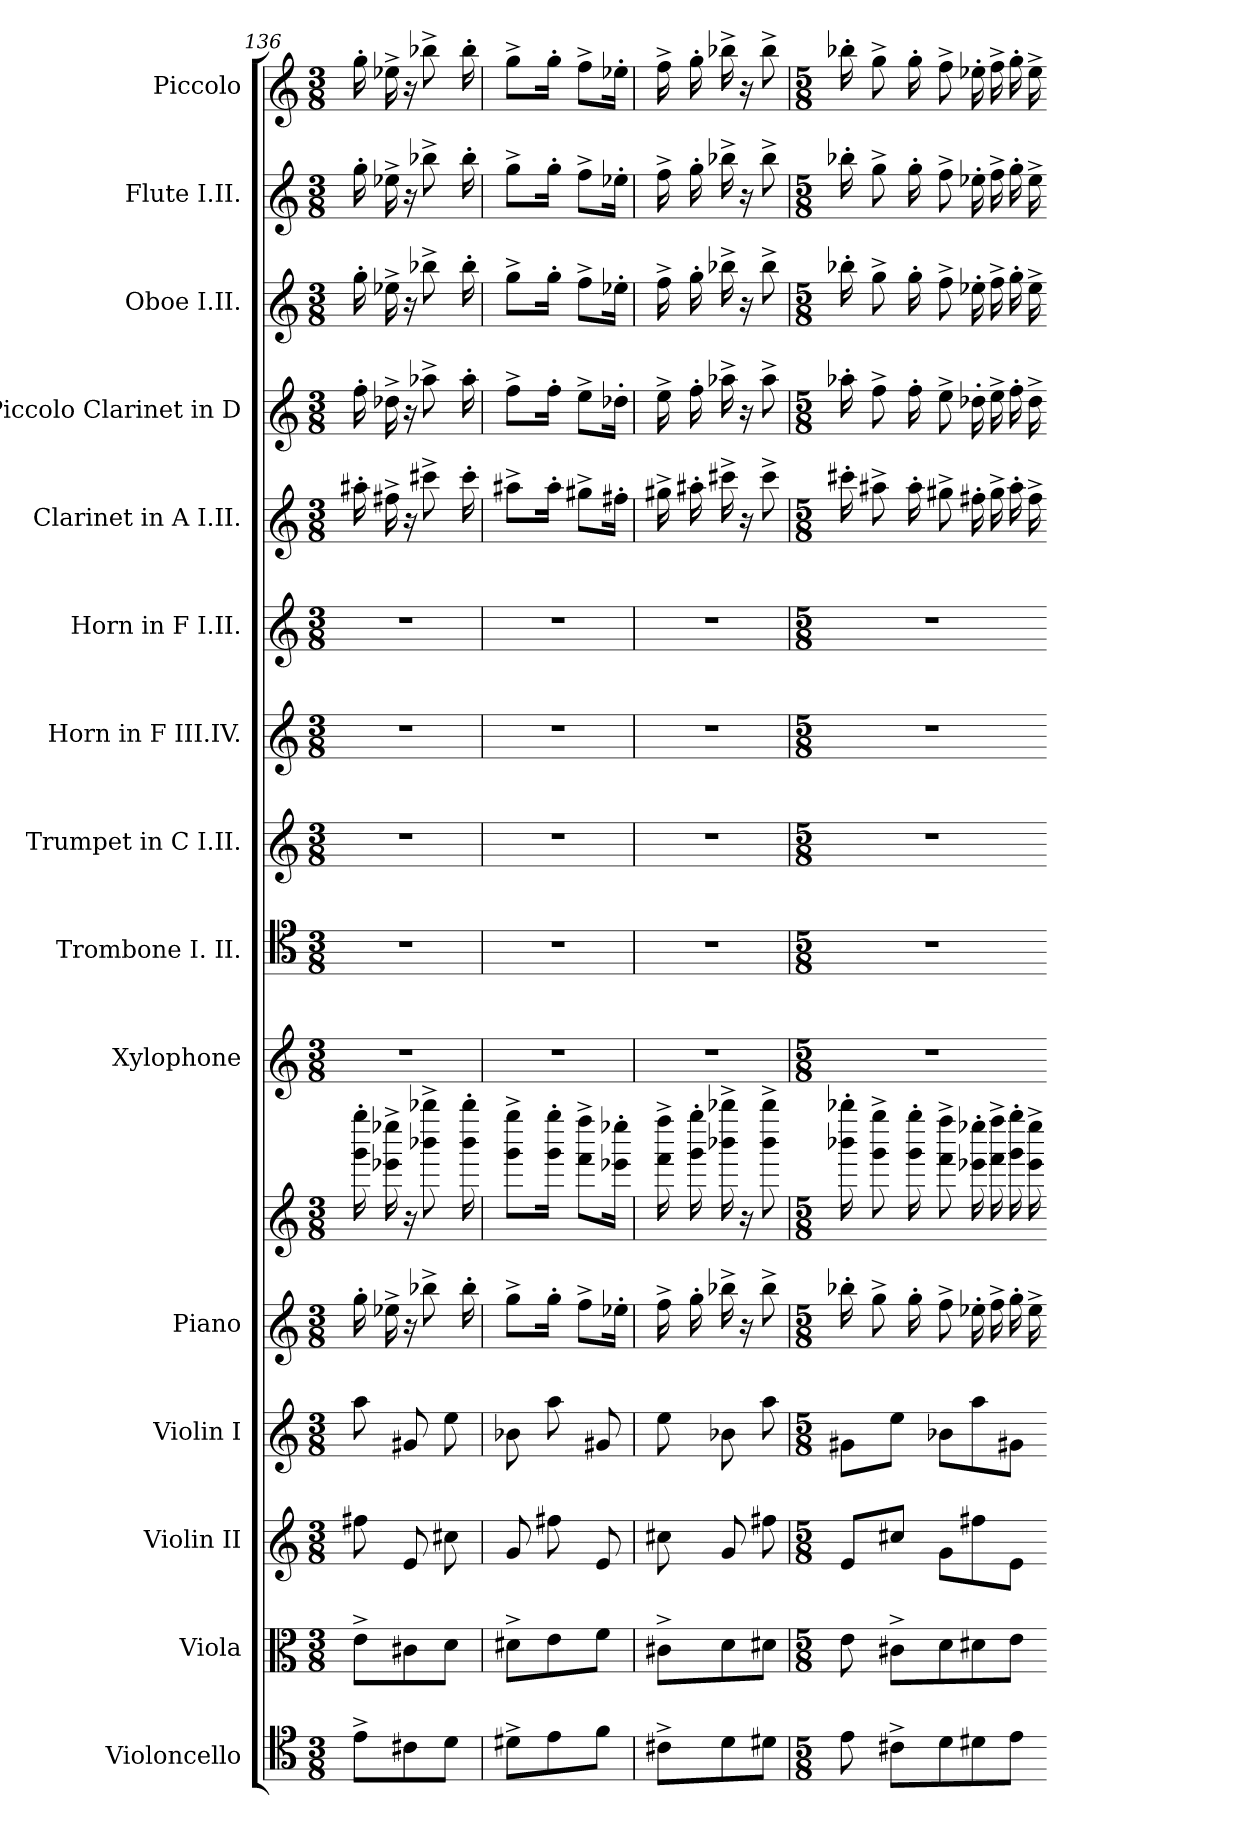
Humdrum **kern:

**kern	**kern	**kern	**kern	**kern	**kern	**kern	**kern	**kern	**kern	**kern	**kern	**kern	**kern	**kern	**kern
*part15	*part14	*part13	*part12	*part11	*part11	*part10	*part9	*part8	*part7	*part6	*part5	*part4	*part3	*part2	*part1
*staff16	*staff15	*staff14	*staff13	*staff12	*staff11	*staff10	*staff9	*staff8	*staff7	*staff6	*staff5	*staff4	*staff3	*staff2	*staff1
*I"Violoncello	*I"Viola	*I"Violin II	*I"Violin I	*I"Piano	*	*I"Xylophone	*I"Trombone I. II.	*I"Trumpet in C I.II.	*I"Horn in F III.IV.	*I"Horn in F I.II.	*I"Clarinet in A I.II.	*I" Piccolo Clarinet in D	*I"Oboe I.II.	*I"Flute I.II.	*I"Piccolo
*I'Vc.	*I'Vla.	*I'Vln. II	*I'Vln. I	*I'Pno.	*	*I'Xyl.	*I'Tbn.	*	*I'Hn.	*I'Hn.	*	*	*I'Ob.	*I'Fl.	*I'Picc.
*clefC4	*clefC3	*clefG2	*clefG2	*clefG2	*clefG2	*clefG2	*clefC4	*clefG2	*clefG2	*clefG2	*clefG2	*clefG2	*clefG2	*clefG2	*clefG2
*	*	*	*	*	*	*ITrd-7c-12	*	*	*ITrd4c7	*ITrd4c7	*ITrd2c3	*ITrd-1c-2	*	*	*ITrd-7c-12
*k[]	*k[]	*k[]	*k[]	*k[]	*k[]	*k[]	*k[]	*k[]	*	*	*	*	*k[]	*k[]	*k[]
*M3/8	*M3/8	*M3/8	*M3/8	*M3/8	*M3/8	*M3/8	*M3/8	*M3/8	*M3/8	*M3/8	*M3/8	*M3/8	*M3/8	*M3/8	*M3/8
=136	=136	=136	=136	=136	=136	=136	=136	=136	=136	=136	=136	=136	=136	=136	=136
8e^L	8e^L	8ff#X	8aa	16gg'	16ggg' 16gggg'	8%3r	8%3r	8%3r	8%3r	8%3r	16ff##X'	16gg'	16gg'	16gg'	16ggg'
.	.	.	.	16ee-X^	16eee-X^ 16eeee-X^	.	.	.	.	.	16dd#X^	16ee-X^	16ee-X^	16ee-X^	16eee-X^
8c#X	8c#X	8e	8g#X	16r	16r	.	.	.	.	.	16r	16r	16r	16r	16r
.	.	.	.	8bb-X^	8bbb-X^ 8bbbb-X^	.	.	.	.	.	8aa#X^	8bb-X^	8bb-X^	8bb-X^	8bbb-X^
8dJ	8dJ	8cc#X	8ee	.	.	.	.	.	.	.	.	.	.	.	.
.	.	.	.	16bb-'	16bbb-' 16bbbb-'	.	.	.	.	.	16aa#'	16bb-'	16bb-'	16bb-'	16bbb-'
=137	=137	=137	=137	=137	=137	=137	=137	=137	=137	=137	=137	=137	=137	=137	=137
8d#X^L	8d#X^L	8g	8b-X	8gg^L	8ggg^ 8gggg^L	8%3r	8%3r	8%3r	8%3r	8%3r	8ff##X^L	8gg^L	8gg^L	8gg^L	8ggg^L
8e	8e	8ff#X	8aa	16gg'Jk	16ggg' 16gggg'Jk	.	.	.	.	.	16ff##'Jk	16gg'Jk	16gg'Jk	16gg'Jk	16ggg'Jk
.	.	.	.	8ff^L	8fff^ 8ffff^L	.	.	.	.	.	8ee#X^L	8ff^L	8ff^L	8ff^L	8fff^L
8fJ	8fJ	8e	8g#X/	.	.	.	.	.	.	.	.	.	.	.	.
.	.	.	.	16ee-X'Jk	16eee-X' 16eeee-X'Jk	.	.	.	.	.	16dd#X'Jk	16ee-X'Jk	16ee-X'Jk	16ee-X'Jk	16eee-X'Jk
=138	=138	=138	=138	=138	=138	=138	=138	=138	=138	=138	=138	=138	=138	=138	=138
8c#X^L	8c#X^L	8cc#X	8ee	16ff^	16fff^ 16ffff^	8%3r	8%3r	8%3r	8%3r	8%3r	16ee#X^	16ff^	16ff^	16ff^	16fff^
.	.	.	.	16gg'	16ggg' 16gggg'	.	.	.	.	.	16ff##X'	16gg'	16gg'	16gg'	16ggg'
8d	8d	8g	8b-X	16bb-X^	16bbb-X^ 16bbbb-X^	.	.	.	.	.	16aa#X^	16bb-X^	16bb-X^	16bb-X^	16bbb-X^
.	.	.	.	16r	16r	.	.	.	.	.	16r	16r	16r	16r	16r
8d#XJ	8d#XJ	8ff#X	8aa	8bb-^	8bbb-^ 8bbbb-^	.	.	.	.	.	8aa#^	8bb-^	8bb-^	8bb-^	8bbb-^
=139	=139	=139	=139	=139	=139	=139	=139	=139	=139	=139	=139	=139	=139	=139	=139
*M5/8	*M5/8	*M5/8	*M5/8	*M5/8	*M5/8	*M5/8	*M5/8	*M5/8	*M5/8	*M5/8	*M5/8	*M5/8	*M5/8	*M5/8	*M5/8
8e	8e	8eL	8g#XL	16bb-X'	16bbb-X' 16bbbb-X'	8%5r	8%5r	8%5r	8%5r	8%5r	16aa#X'	16bb-X'	16bb-X'	16bb-X'	16bbb-X'
.	.	.	.	8gg^	8ggg^ 8gggg^	.	.	.	.	.	8ff##X^	8gg^	8gg^	8gg^	8ggg^
8c#X^L	8c#X^L	8cc#XJ	8eeJ	.	.	.	.	.	.	.	.	.	.	.	.
.	.	.	.	16gg'	16ggg' 16gggg'	.	.	.	.	.	16ff##'	16gg'	16gg'	16gg'	16ggg'
8d	8d	8gL	8b-XL	8ff^	8fff^ 8ffff^	.	.	.	.	.	8ee#X^	8ff^	8ff^	8ff^	8fff^
8d#X	8d#X	8ff#X	8aa	16ee-X'	16eee-X' 16eeee-X'	.	.	.	.	.	16dd#X'	16ee-X'	16ee-X'	16ee-X'	16eee-X'
.	.	.	.	16ff^	16fff^ 16ffff^	.	.	.	.	.	16ee#^	16ff^	16ff^	16ff^	16fff^
8eJ	8eJ	8eJ	8g#XJ	16gg'	16ggg' 16gggg'	.	.	.	.	.	16ff##'	16gg'	16gg'	16gg'	16ggg'
.	.	.	.	16ee-^	16eee-^ 16eeee-^	.	.	.	.	.	16dd#^	16ee-^	16ee-^	16ee-^	16eee-^
=-	=-	=-	=-	=-	=-	=-	=-	=-	=-	=-	=-	=-	=-	=-	=-
*-	*-	*-	*-	*-	*-	*-	*-	*-	*-	*-	*-	*-	*-	*-	*-
